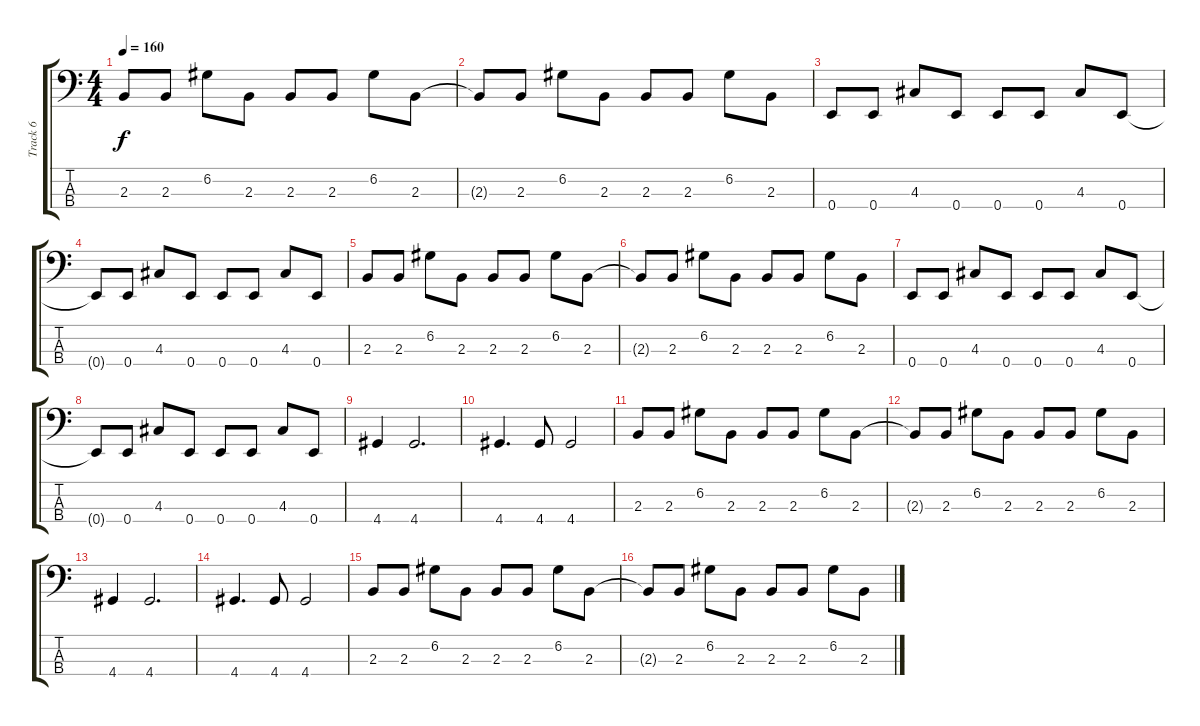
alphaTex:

\track ("Track 6" "Track 6") {instrument electricbasspick}
\staff {score tabs}
\tuning (G2 D2 A1 E1) {hide}
\ts (4 4)
\tempo 160
\clef f4
\ks c
2.3.8{dy f} 2.3.8 6.2.8 2.3.8 2.3.8 2.3.8 6.2.8 2.3.8 |
2.3{t}.8 2.3.8 6.2.8 2.3.8 2.3.8 2.3.8 6.2.8 2.3.8 |
0.4.8 0.4.8 4.3.8 0.4.8 0.4.8 0.4.8 4.3.8 0.4.8 |
0.4{t}.8 0.4.8 4.3.8 0.4.8 0.4.8 0.4.8 4.3.8 0.4.8 |
2.3.8 2.3.8 6.2.8 2.3.8 2.3.8 2.3.8 6.2.8 2.3.8 |
2.3{t}.8 2.3.8 6.2.8 2.3.8 2.3.8 2.3.8 6.2.8 2.3.8 |
0.4.8 0.4.8 4.3.8 0.4.8 0.4.8 0.4.8 4.3.8 0.4.8 |
0.4{t}.8 0.4.8 4.3.8 0.4.8 0.4.8 0.4.8 4.3.8 0.4.8 |
4.4.4 4.4.2{d} |
4.4.4{d} 4.4.8 4.4.2 |
2.3.8 2.3.8 6.2.8 2.3.8 2.3.8 2.3.8 6.2.8 2.3.8 |
2.3{t}.8 2.3.8 6.2.8 2.3.8 2.3.8 2.3.8 6.2.8 2.3.8 |
4.4.4 4.4.2{d} |
4.4.4{d} 4.4.8 4.4.2 |
2.3.8 2.3.8 6.2.8 2.3.8 2.3.8 2.3.8 6.2.8 2.3.8 |
2.3{t}.8 2.3.8 6.2.8 2.3.8 2.3.8 2.3.8 6.2.8 2.3.8
